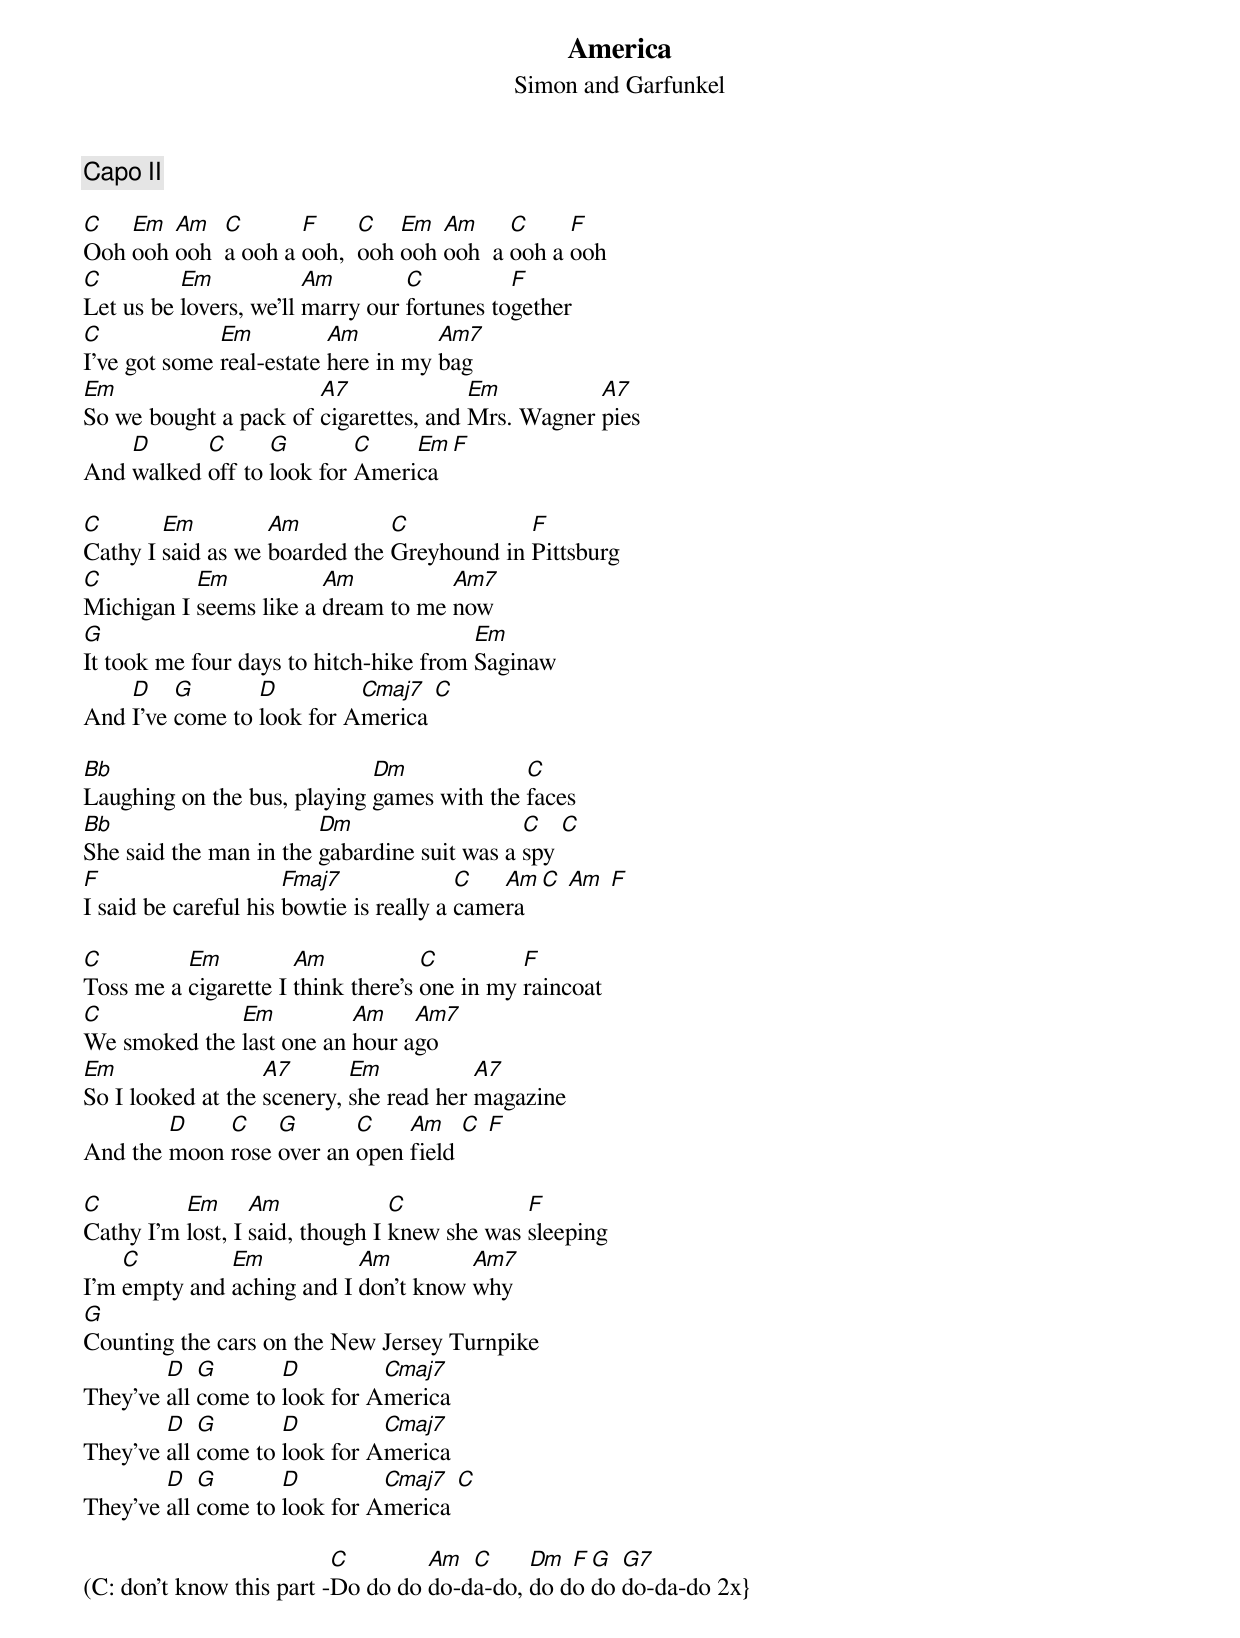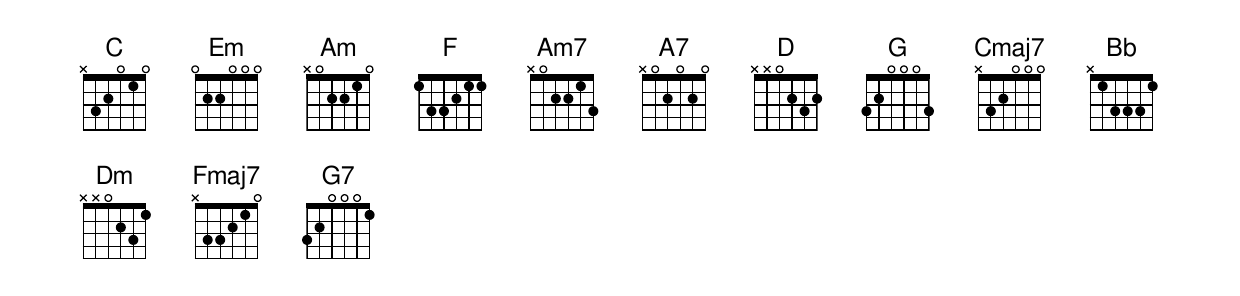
{title: America}
{subtitle: Simon and Garfunkel}

{c:Capo II}

[C]Ooh [Em]ooh [Am]ooh  [C]a ooh a [F]ooh,  [C]ooh [Em]ooh [Am]ooh  a [C]ooh a [F]ooh
[C]Let us be [Em]lovers, we'll [Am]marry our [C]fortunes to[F]gether
[C]I've got some [Em]real-estate [Am]here in my [Am7]bag
[Em]So we bought a pack of [A7]cigarettes, and [Em]Mrs. Wagner [A7]pies
And [D]walked [C]off to [G]look for [C]Ameri[Em]ca  [F]

[C]Cathy I [Em]said as we [Am]boarded the [C]Greyhound in [F]Pittsburg
[C]Michigan I [Em]seems like a [Am]dream to me [Am7]now
[G]It took me four days to hitch-hike from [Em]Saginaw
And [D]I've [G]come to [D]look for A[Cmaj7]merica [C]

[Bb]Laughing on the bus, playing [Dm]games with the [C]faces
[Bb]She said the man in the [Dm]gabardine suit was a [C]spy [C]
[F]I said be careful his [Fmaj7]bowtie is really a [C]came[Am]ra [C] [Am] [F]

[C]Toss me a [Em]cigarette I [Am]think there's [C]one in my [F]raincoat
[C]We smoked the [Em]last one an [Am]hour a[Am7]go
[Em]So I looked at the [A7]scenery, [Em]she read her [A7]magazine
And the [D]moon [C]rose [G]over an [C]open [Am]field [C] [F]

[C]Cathy I'm [Em]lost, I [Am]said, though I [C]knew she was [F]sleeping
I'm [C]empty and [Em]aching and I [Am]don't know [Am7]why
[G]Counting the cars on the New Jersey Turnpike
They've [D]all [G]come to [D]look for A[Cmaj7]merica
They've [D]all [G]come to [D]look for A[Cmaj7]merica
They've [D]all [G]come to [D]look for A[Cmaj7]merica [C]

(C: don’t know this part -[C]Do do do [Am]do-d[C]a-do, [Dm]do d[F]o [G]do [G7]do-da-do 2x}


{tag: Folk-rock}
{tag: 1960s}

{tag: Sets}
